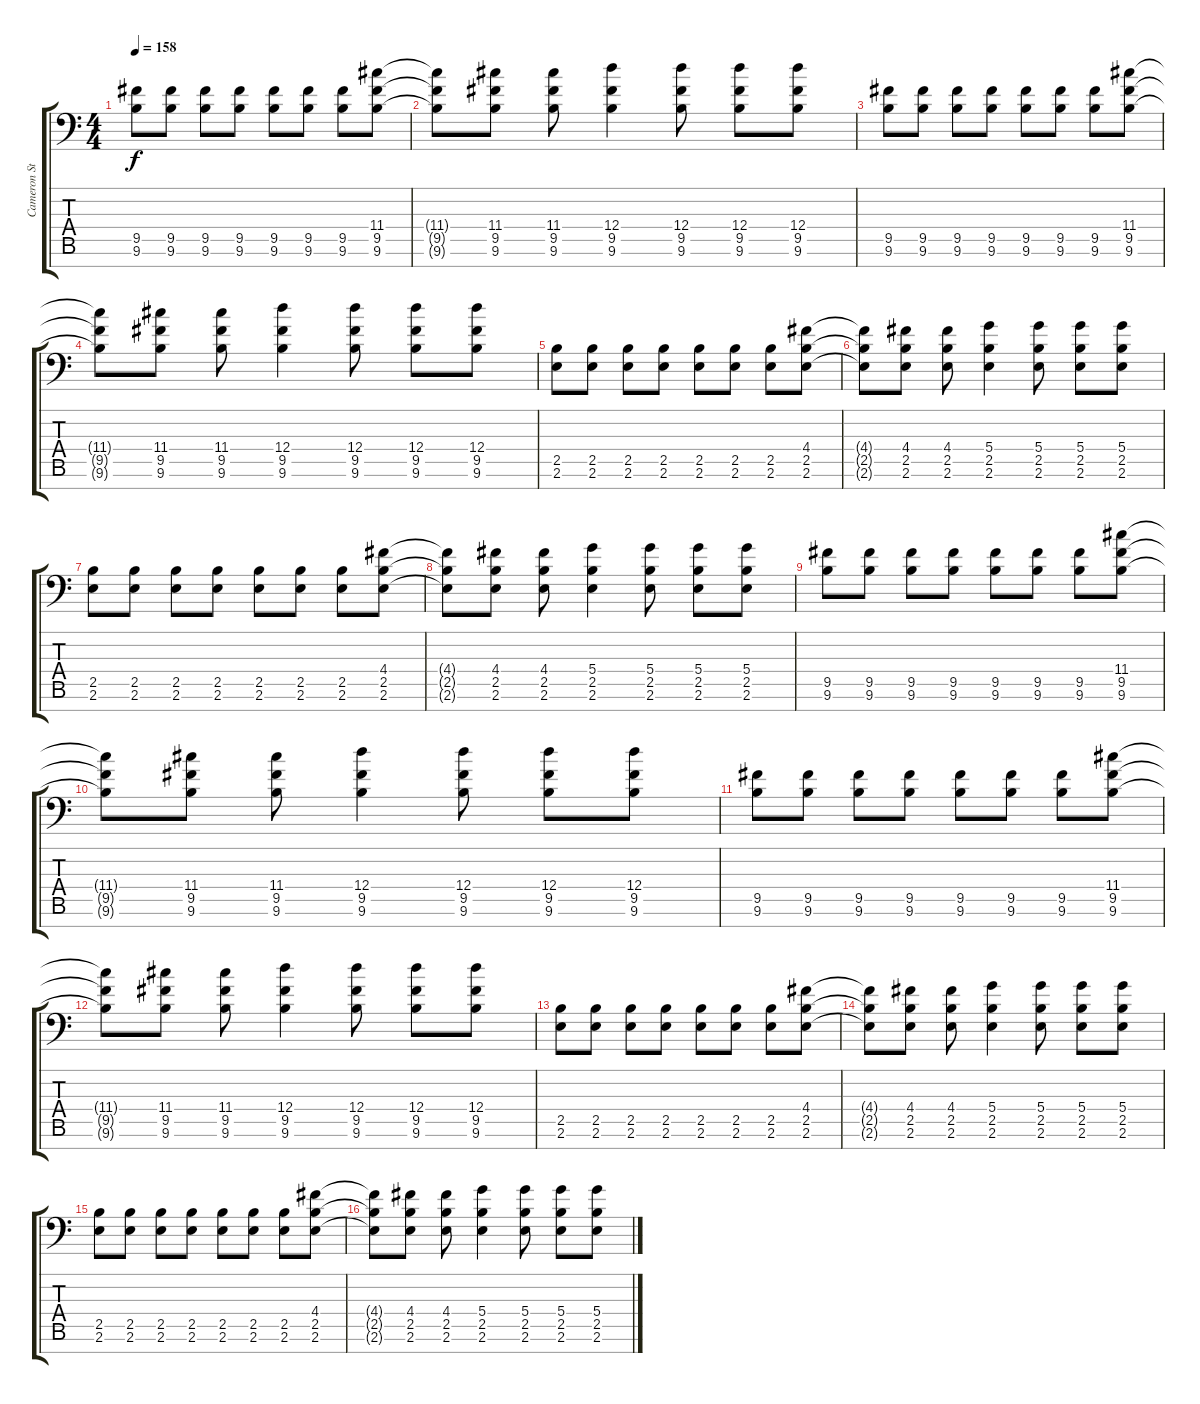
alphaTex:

\track ("Cameron Stucky" "Cameron St") {instrument distortionguitar}
\staff {score tabs}
\tuning (E4 B3 G3 D3 A2 D2 A1) {hide}
\ts (4 4)
\tempo 158
\clef f4
\ks c
(9.5 9.6).8{dy f} (9.5 9.6).8 (9.5 9.6).8 (9.5 9.6).8 (9.5 9.6).8 (9.5 9.6).8 (9.5 9.6).8 (11.4 9.5 9.6).8 |
(11.4{t} 9.5{t} 9.6{t}).8 (11.4 9.5 9.6).8 (11.4 9.5 9.6).8 (12.4 9.5 9.6).4 (12.4 9.5 9.6).8 (12.4 9.5 9.6).8 (12.4 9.5 9.6).8 |
(9.5 9.6).8 (9.5 9.6).8 (9.5 9.6).8 (9.5 9.6).8 (9.5 9.6).8 (9.5 9.6).8 (9.5 9.6).8 (11.4 9.5 9.6).8 |
(11.4{t} 9.5{t} 9.6{t}).8 (11.4 9.5 9.6).8 (11.4 9.5 9.6).8 (12.4 9.5 9.6).4 (12.4 9.5 9.6).8 (12.4 9.5 9.6).8 (12.4 9.5 9.6).8 |
(2.5 2.6).8 (2.5 2.6).8 (2.5 2.6).8 (2.5 2.6).8 (2.5 2.6).8 (2.5 2.6).8 (2.5 2.6).8 (4.4 2.5 2.6).8 |
(4.4{t} 2.5{t} 2.6{t}).8 (4.4 2.5 2.6).8 (4.4 2.5 2.6).8 (5.4 2.5 2.6).4 (5.4 2.5 2.6).8 (5.4 2.5 2.6).8 (5.4 2.5 2.6).8 |
(2.5 2.6).8 (2.5 2.6).8 (2.5 2.6).8 (2.5 2.6).8 (2.5 2.6).8 (2.5 2.6).8 (2.5 2.6).8 (4.4 2.5 2.6).8 |
(4.4{t} 2.5{t} 2.6{t}).8 (4.4 2.5 2.6).8 (4.4 2.5 2.6).8 (5.4 2.5 2.6).4 (5.4 2.5 2.6).8 (5.4 2.5 2.6).8 (5.4 2.5 2.6).8 |
(9.5 9.6).8 (9.5 9.6).8 (9.5 9.6).8 (9.5 9.6).8 (9.5 9.6).8 (9.5 9.6).8 (9.5 9.6).8 (11.4 9.5 9.6).8 |
(11.4{t} 9.5{t} 9.6{t}).8 (11.4 9.5 9.6).8 (11.4 9.5 9.6).8 (12.4 9.5 9.6).4 (12.4 9.5 9.6).8 (12.4 9.5 9.6).8 (12.4 9.5 9.6).8 |
(9.5 9.6).8 (9.5 9.6).8 (9.5 9.6).8 (9.5 9.6).8 (9.5 9.6).8 (9.5 9.6).8 (9.5 9.6).8 (11.4 9.5 9.6).8 |
(11.4{t} 9.5{t} 9.6{t}).8 (11.4 9.5 9.6).8 (11.4 9.5 9.6).8 (12.4 9.5 9.6).4 (12.4 9.5 9.6).8 (12.4 9.5 9.6).8 (12.4 9.5 9.6).8 |
(2.5 2.6).8 (2.5 2.6).8 (2.5 2.6).8 (2.5 2.6).8 (2.5 2.6).8 (2.5 2.6).8 (2.5 2.6).8 (4.4 2.5 2.6).8 |
(4.4{t} 2.5{t} 2.6{t}).8 (4.4 2.5 2.6).8 (4.4 2.5 2.6).8 (5.4 2.5 2.6).4 (5.4 2.5 2.6).8 (5.4 2.5 2.6).8 (5.4 2.5 2.6).8 |
(2.5 2.6).8 (2.5 2.6).8 (2.5 2.6).8 (2.5 2.6).8 (2.5 2.6).8 (2.5 2.6).8 (2.5 2.6).8 (4.4 2.5 2.6).8 |
(4.4{t} 2.5{t} 2.6{t}).8 (4.4 2.5 2.6).8 (4.4 2.5 2.6).8 (5.4 2.5 2.6).4 (5.4 2.5 2.6).8 (5.4 2.5 2.6).8 (5.4 2.5 2.6).8
